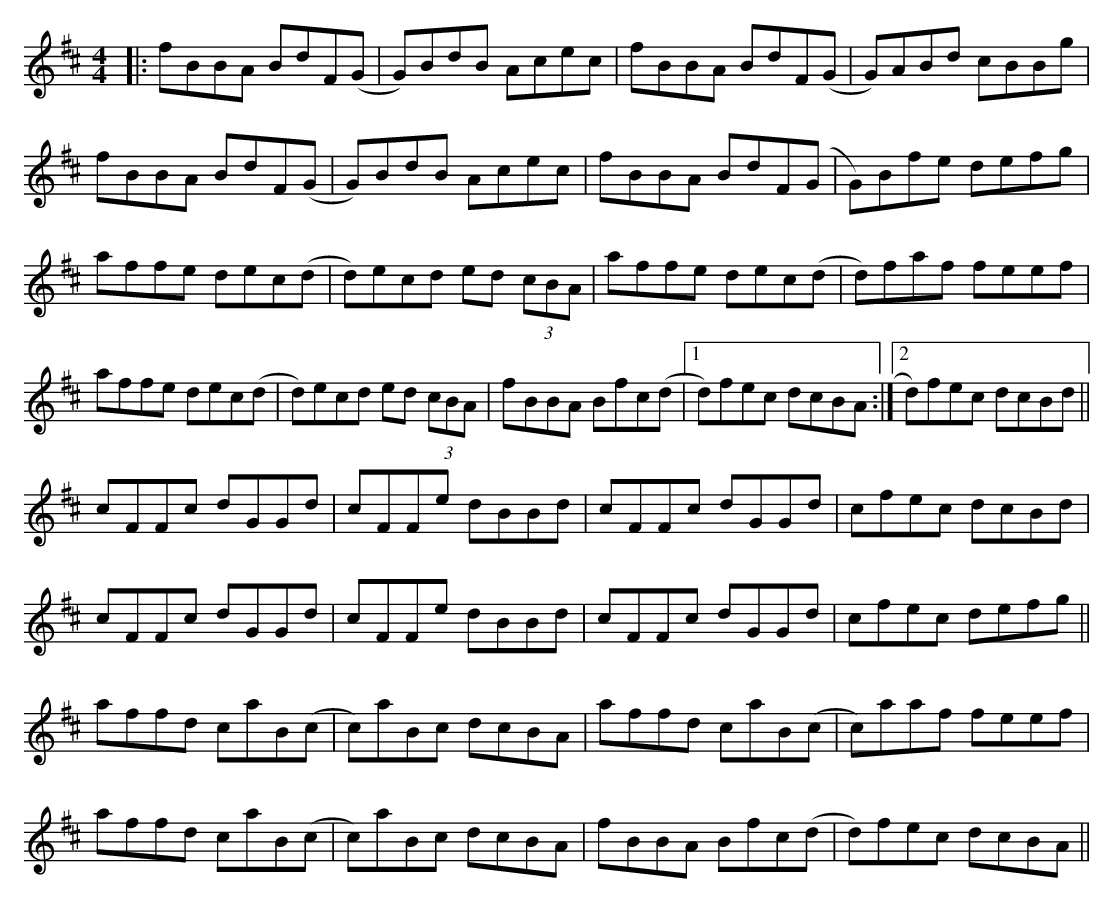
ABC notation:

X:1
M:4/4
K:Bmin
|:fBBA BdF(G|G)BdB Acec|fBBA BdF(G|G)ABd cBBg|
fBBA BdF(G|G)BdB Acec|fBBA BdF(G|G)Bfe defg|
affe dec(d|d)ecd ed (3)cBA|affe dec(d|d)faf feef|
affe dec(d|d)ecd ed (3)cBA|fBBA Bfc(d|1 d)fec dcBA:|2 d)fec dcBd||
cFFc dGGd|cFFe dBBd|cFFc dGGd|cfec dcBd|
cFFc dGGd|cFFe dBBd|cFFc dGGd|cfec defg||
affd caB(c|c)aBc dcBA|affd caB(c|c)aaf feef|
affd caB(c|c)aBc dcBA|fBBA Bfc(d|d)fec dcBA||
